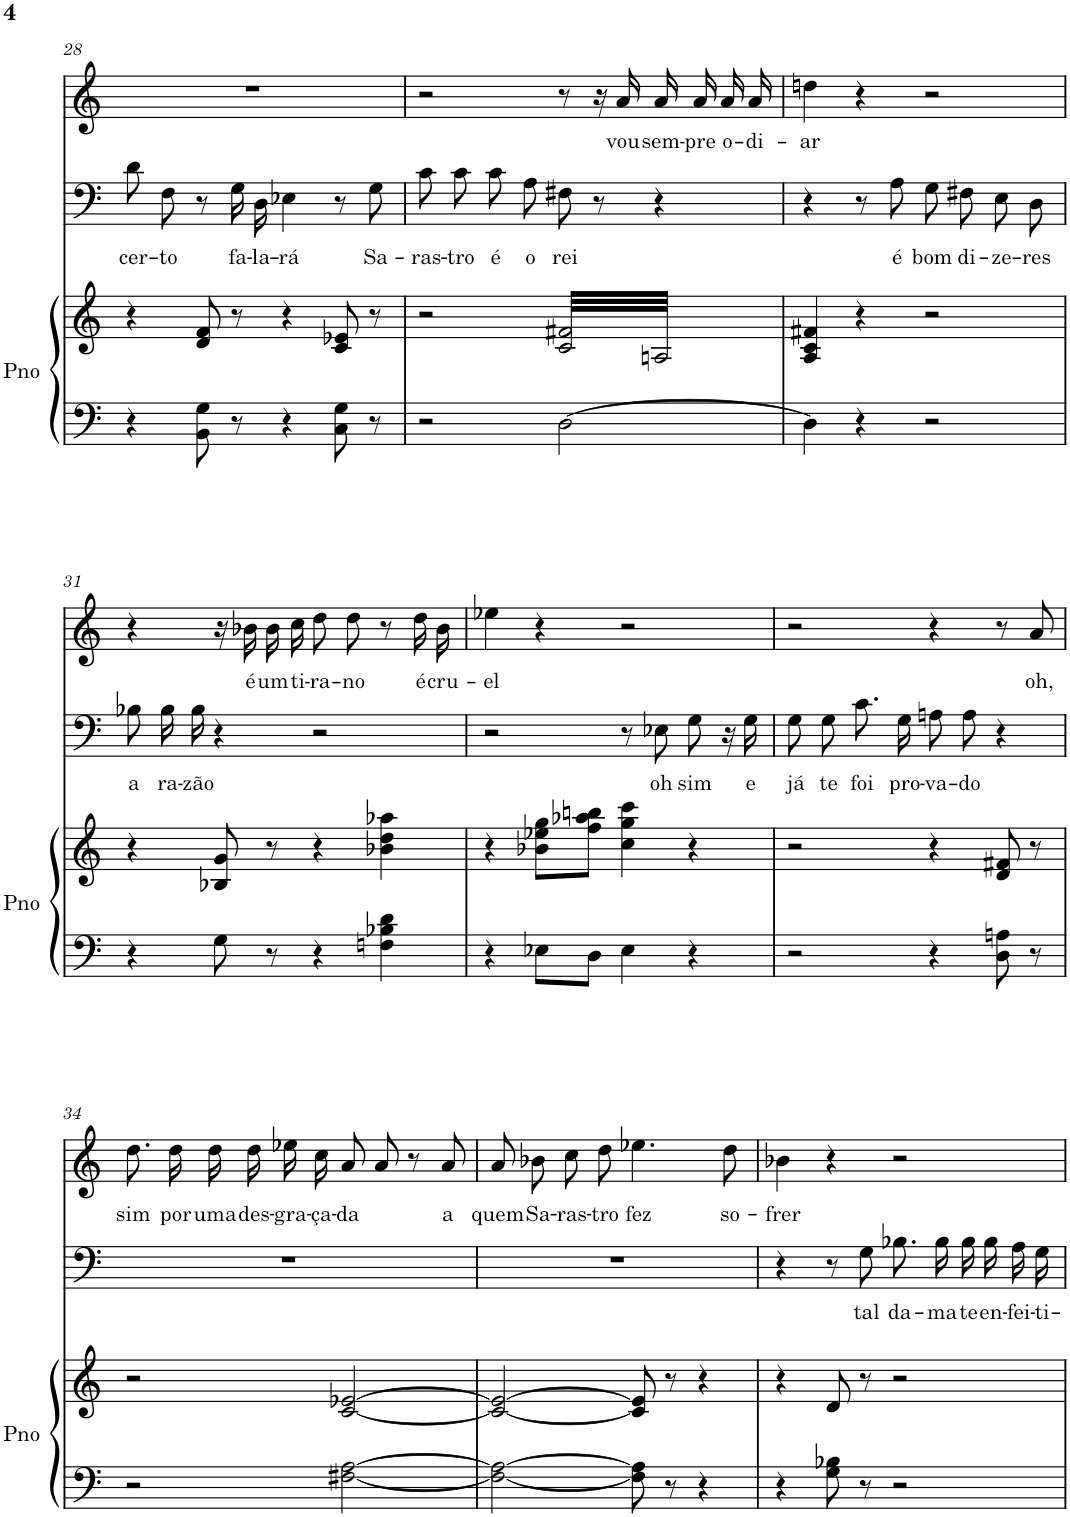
**kern	**kern	**kern	**text	**kern	**text
*part2	*part2	*part1	*part1	*part1	*part1
*staff4	*staff3	*staff2	*staff2	*staff1	*staff1
*I"Piano	*	*I"Piano	*	*	*
*I'Pno	*	*I'Pno	*	*	*
!!LO:PB:g=z
*clefF4	*clefG2	*clefF4	*	*clefG2	*
*k[]	*k[]	*k[]	*	*k[]	*
*M4/4	*M4/4	*M4/4	*	*M4/4	*
=28	=28	=28	=28	=28	=28
!	!	!	!LO:LY:b	!	!
4r	4r	8d\L	cer-	1r	.
!	!	!	!LO:LY:b	!	!
.	.	8F\J	-to	.	.
8BB\ 8G\	8d/ 8f/	8r	.	.	.
!	!	!	!LO:LY:b	!	!
8r	8r	16G\LL	fa-	.	.
!	!	!	!LO:LY:b	!	!
.	.	16D\JJ	la-	.	.
!	!	!	!LO:LY:b	!	!
4r	4r	4E-X\	-rá	.	.
8C\ 8G\	8c/ 8e-X/	8r	.	.	.
!	!	!	!LO:LY:b	!	!
8r	8r	8G\	Sa-	.	.
=29	=29	=29	=29	=29	=29
!	!	!	!LO:LY:b	!	!
2r	2r	8c\L	-ras-	2r	.
!	!	!	!LO:LY:b	!	!
.	.	8c\J	-tro	.	.
!	!	!	!LO:LY:b	!	!
.	.	8c\L	é	.	.
!	!	!	!LO:LY:b	!	!
.	.	8A\J	o	.	.
!	!	!	!LO:LY:b	!	!
*	*tremolo	*	*	*	*
[2D\	64c/ 64f#X/LLLL	8F#X\	rei	8r	.
.	64An/	.	.	.	.
.	64c/ 64f#X/	.	.	.	.
.	64An/	.	.	.	.
.	64c/ 64f#X/	.	.	.	.
.	64An/	.	.	.	.
.	64c/ 64f#X/	.	.	.	.
.	64An/	.	.	.	.
.	64c/ 64f#X/	8r	.	16r	.
.	64An/	.	.	.	.
.	64c/ 64f#X/	.	.	.	.
.	64An/	.	.	.	.
!	!	!	!	!	!LO:LY:b
.	64c/ 64f#X/	.	.	16a/	vou
.	64An/	.	.	.	.
.	64c/ 64f#X/	.	.	.	.
.	64An/	.	.	.	.
!	!	!	!	!	!LO:LY:b
.	64c/ 64f#X/	4r	.	16a/LL	sem-
.	64An/	.	.	.	.
.	64c/ 64f#X/	.	.	.	.
.	64An/	.	.	.	.
!	!	!	!	!	!LO:LY:b
.	64c/ 64f#X/	.	.	16a/J	-pre
.	64An/	.	.	.	.
.	64c/ 64f#X/	.	.	.	.
.	64An/	.	.	.	.
!	!	!	!	!	!LO:LY:b
.	64c/ 64f#X/	.	.	16a/L	o-
.	64An/	.	.	.	.
.	64c/ 64f#X/	.	.	.	.
.	64An/	.	.	.	.
!	!	!	!	!	!LO:LY:b
.	64c/ 64f#X/	.	.	16a/JJ	-di-
.	64An/	.	.	.	.
.	64c/ 64f#X/	.	.	.	.
.	64An/JJJJ	.	.	.	.
*	*Xtremolo	*	*	*	*
=30	=30	=30	=30	=30	=30
!	!	!	!	!	!LO:LY:b
4D\]	4A/ 4c/ 4f#X/	4r	.	4ddn\	-ar
.	.	.	.	.	.
.	.	.	.	.	.
.	.	.	.	.	.
.	.	.	.	.	.
.	.	.	.	.	.
.	.	.	.	.	.
.	.	.	.	.	.
.	.	.	.	.	.
.	.	.	.	.	.
.	.	.	.	.	.
.	.	.	.	.	.
.	.	.	.	.	.
.	.	.	.	.	.
.	.	.	.	.	.
.	.	.	.	.	.
4r	4r	8r	.	4r	.
!	!	!	!LO:LY:b	!	!
.	.	8A\	é	.	.
!	!	!	!LO:LY:b	!	!
2r	2r	8G\L	bom	2r	.
!	!	!	!LO:LY:b	!	!
.	.	8F#X\J	di-	.	.
!	!	!	!LO:LY:b	!	!
.	.	8E\L	-ze-	.	.
!	!	!	!LO:LY:b	!	!
.	.	8D\J	-res	.	.
!!LO:LB:g=z
=31	=31	=31	=31	=31	=31
!	!	!	!LO:LY:b	!	!
4r	4r	8B-X\L	a	4r	.
!	!	!	!LO:LY:b	!	!
.	.	16B-\L	ra-	.	.
!	!	!	!LO:LY:b	!	!
.	.	16B-\JJ	-zão	.	.
8G\	8B-X/ 8g/	4r	.	16r	.
!	!	!	!	!	!LO:LY:b
.	.	.	.	16b-X\LL	é
!	!	!	!	!	!LO:LY:b
8r	8r	.	.	16b-\	um
!	!	!	!	!	!LO:LY:b
.	.	.	.	16cc\JJ	ti-
!	!	!	!	!	!LO:LY:b
4r	4r	2r	.	8dd\L	-ra-
!	!	!	!	!	!LO:LY:b
.	.	.	.	8dd\J	-no
4Fn\ 4B-X\ 4d\	4b-X\ 4dd\ 4aa-X\	.	.	8r	.
!	!	!	!	!	!LO:LY:b
.	.	.	.	16dd\LL	é
!	!	!	!	!	!LO:LY:b
.	.	.	.	16b-\JJ	cru-
=32	=32	=32	=32	=32	=32
!	!	!	!	!	!LO:LY:b
4r	4r	2r	.	4ee-X\	-el
8E-X\L	8b-X\ 8ee-X\ 8gg\L	.	.	4r	.
8D\J	8ff\ 8aa-X\ 8bbn\J	.	.	.	.
4E-\	4cc\ 4gg\ 4ccc\	8r	.	2r	.
!	!	!	!LO:LY:b	!	!
.	.	8E-X\	oh	.	.
!	!	!	!LO:LY:b	!	!
4r	4r	8G\	sim	.	.
.	.	16r	.	.	.
!	!	!	!LO:LY:b	!	!
.	.	16G\	e	.	.
=33	=33	=33	=33	=33	=33
!	!	!	!LO:LY:b	!	!
2r	2r	8G\L	já	2r	.
!	!	!	!LO:LY:b	!	!
.	.	8G\J	te	.	.
!	!	!	!LO:LY:b	!	!
.	.	8.c\L	foi	.	.
!	!	!	!LO:LY:b	!	!
.	.	16G\Jk	pro-	.	.
!	!	!	!LO:LY:b	!	!
4r	4r	8An\L	-va-	4r	.
!	!	!	!LO:LY:b	!	!
.	.	8A\J	-do	.	.
8D\ 8An\	8d/ 8f#X/	4r	.	8r	.
!	!	!	!	!	!LO:LY:b
8r	8r	.	.	8a/	oh,
!!LO:LB:g=z
=34	=34	=34	=34	=34	=34
!	!	!	!	!	!LO:LY:b
2r	2r	1r	.	8.dd\L	sim
!	!	!	!	!	!LO:LY:b
.	.	.	.	16dd\Jk	por
!	!	!	!	!	!LO:LY:b
.	.	.	.	16dd\LL	uma
!	!	!	!	!	!LO:LY:b
.	.	.	.	16dd\J	des-
!	!	!	!	!	!LO:LY:b
.	.	.	.	16ee-X\L	-gra-
!	!	!	!	!	!LO:LY:b
.	.	.	.	16cc\JJ	-ça-
!	!	!	!	!	!LO:LY:b
[2F#X\ [2A\	[2c/ [2e-X/	.	.	8a/L	-da
.	.	.	.	8a/J	.
.	.	.	.	8r	.
!	!	!	!	!	!LO:LY:b
.	.	.	.	8a/	a
=35	=35	=35	=35	=35	=35
!	!	!	!	!	!LO:LY:b
2F#\_ 2A\_	2c/_ 2e-/_	1r	.	8a/L	quem
!	!	!	!	!	!LO:LY:b
.	.	.	.	8b-X/J	Sa-
!	!	!	!	!	!LO:LY:b
.	.	.	.	8cc\L	-ras-
!	!	!	!	!	!LO:LY:b
.	.	.	.	8dd\J	-tro
!	!	!	!	!	!LO:LY:b
8F#\] 8A\]	8c/] 8e-/]	.	.	4.ee-X\	fez
8r	8r	.	.	.	.
4r	4r	.	.	.	.
!	!	!	!	!	!LO:LY:b
.	.	.	.	8dd\	so-
=36	=36	=36	=36	=36	=36
!	!	!	!	!	!LO:LY:b
4r	4r	4r	.	4b-X\	-frer
8G\ 8B-X\	8d/	8r	.	4r	.
!	!	!	!LO:LY:b	!	!
8r	8r	8G\	tal	.	.
!	!	!	!LO:LY:b	!	!
2r	2r	8.B-X\L	da-	2r	.
!	!	!	!LO:LY:b	!	!
.	.	16B-\Jk	-ma	.	.
!	!	!	!LO:LY:b	!	!
.	.	16B-\LL	te	.	.
!	!	!	!LO:LY:b	!	!
.	.	16B-\J	en-	.	.
!	!	!	!LO:LY:b	!	!
.	.	16A\L	-fei-	.	.
!	!	!	!LO:LY:b	!	!
.	.	16G\JJ	-ti-	.	.
=	=	=	=	=	=
*-	*-	*-	*-	*-	*-
